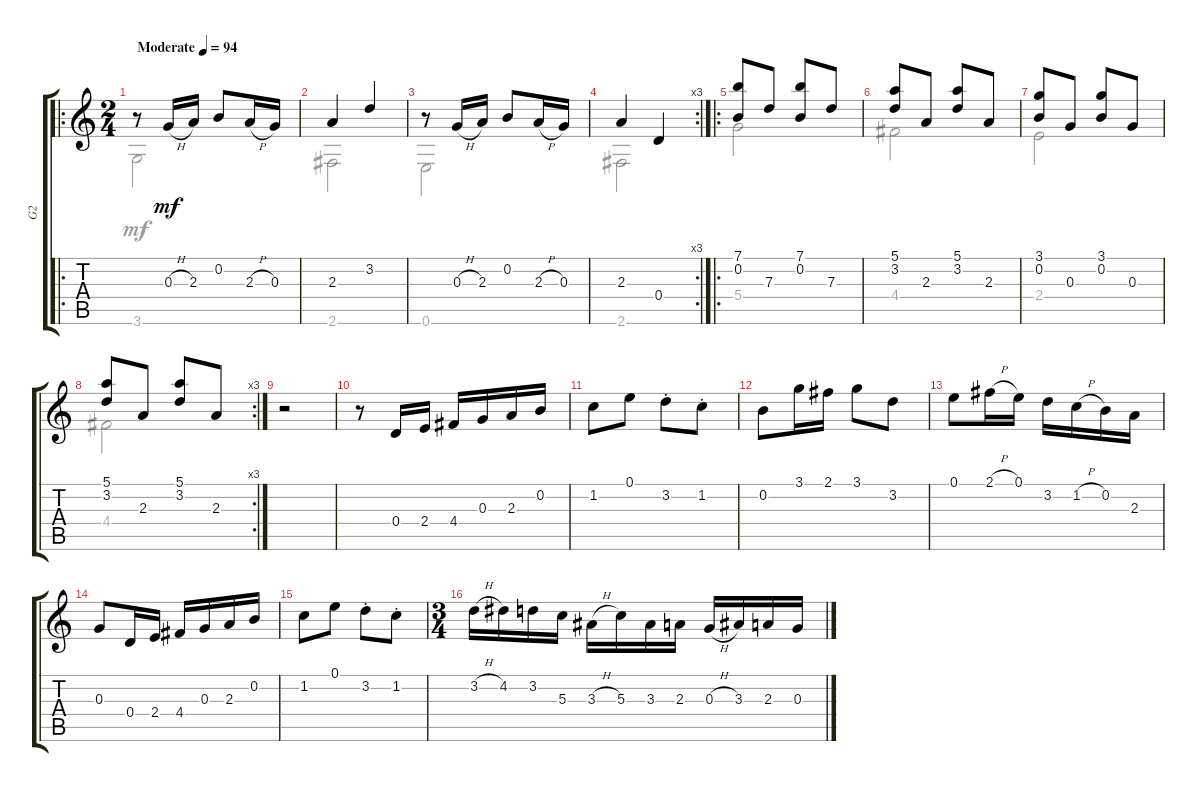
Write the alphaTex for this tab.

\track ("G2 " "G2 ") {instrument acousticguitarnylon}
\staff {score tabs}
\tuning (E4 B3 G3 D3 A2 E2) {hide}
\voice
\ro
\ts (2 4)
\tempo (94 "Moderate")
\clef g2
\ks c
r.8{dy mf instrument acousticguitarnylon} 0.3{h}.16 2.3.16 0.2.8 2.3{h}.16 0.3.16 |
2.3.4 3.2.4 |
r.8 0.3{h}.16 2.3.16 0.2.8 2.3{h}.16 0.3.16 |
\rc 3
2.3.4 0.4.4 |
\ro
(7.1 0.2).8 7.3.8 (7.1 0.2).8 7.3.8 |
(5.1 3.2).8 2.3.8 (5.1 3.2).8 2.3.8 |
(3.1 0.2).8 0.3.8 (3.1 0.2).8 0.3.8 |
\rc 3
(5.1 3.2).8 2.3.8 (5.1 3.2).8 2.3.8 |
r.2 |
r.8 0.4.16 2.4.16 4.4.16 0.3.16 2.3.16 0.2.16 |
1.2.8 0.1.8 3.2{st}.8 1.2{st}.8 |
0.2.8 3.1.16 2.1.16 3.1.8 3.2.8 |
0.1.8 2.1{h}.16 0.1.16 3.2.16 1.2{h}.16 0.2.16 2.3.16 |
0.3.8 0.4.16 2.4.16 4.4.16 0.3.16 2.3.16 0.2.16 |
1.2.8 0.1.8 3.2{st}.8 1.2{st}.8 |
\ts (3 4)
3.2{h}.16 4.2.16 3.2.16 5.3.16 3.3{h}.16 5.3.16 3.3.16 2.3.16 0.3{h}.16 3.3.16 2.3.16 0.3.16
\voice
\clef g2
\ottava regular
\simile none
\ks c
3.6.2{dy mf} |
2.6.2 |
0.6.2 |
2.6.2 |
5.4.2 |
4.4.2 |
2.4.2 |
4.4.2 |
|
|
|
|
|
|
|
